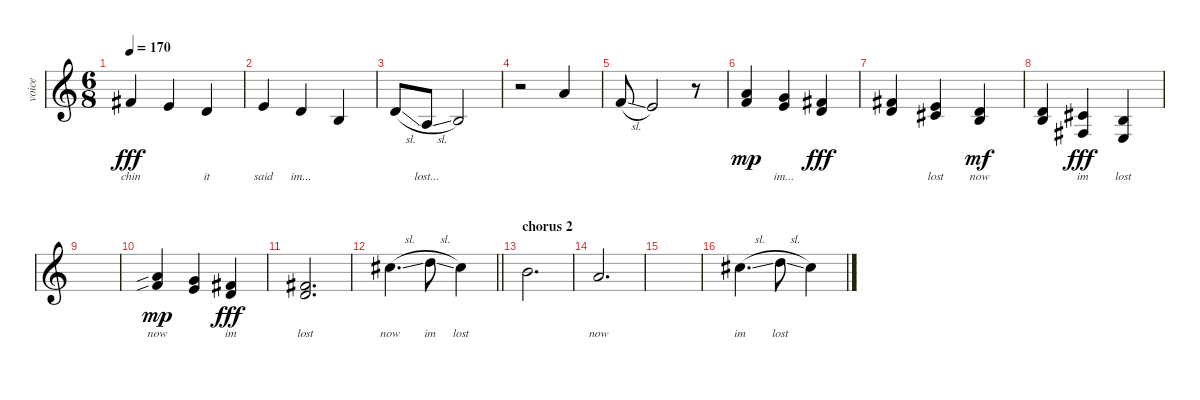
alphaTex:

\track ("voice" "voice") {instrument sopranosax}
\staff {score}
\tuning (E4 B3 G3 D3 A2 E2) {hide}
\ts (6 8)
\tempo 170
\clef g2
\ks c
2.1{t}.4{lyrics (0 "chin") lyrics (1 "") lyrics (2 "") lyrics (3 "") lyrics (4 "") dy fff} 0.1.4{lyrics (0 "") lyrics (1 "") lyrics (2 "") lyrics (3 "") lyrics (4 "")} 3.2.4{lyrics (0 "it") lyrics (1 "") lyrics (2 "") lyrics (3 "") lyrics (4 "")} |
0.1.4{lyrics (0 "said") lyrics (1 "") lyrics (2 "") lyrics (3 "") lyrics (4 "")} 3.2.4{lyrics (0 "im...") lyrics (1 "") lyrics (2 "") lyrics (3 "") lyrics (4 "")} 0.2.4{lyrics (0 "") lyrics (1 "") lyrics (2 "") lyrics (3 "") lyrics (4 "")} |
7.3{sl}.8{lyrics (0 "") lyrics (1 "") lyrics (2 "") lyrics (3 "") lyrics (4 "")} 2.3{sl}.8{lyrics (0 "lost...") lyrics (1 "") lyrics (2 "") lyrics (3 "") lyrics (4 "")} 4.3.2{lyrics (0 "") lyrics (1 "") lyrics (2 "") lyrics (3 "") lyrics (4 "")} |
r.2 5.1.4{lyrics (0 "") lyrics (1 "") lyrics (2 "") lyrics (3 "") lyrics (4 "")} |
1.1{sl}.8{lyrics (0 "") lyrics (1 "") lyrics (2 "") lyrics (3 "") lyrics (4 "")} 0.1.2{lyrics (0 "") lyrics (1 "") lyrics (2 "") lyrics (3 "") lyrics (4 "")} r.8 |
(1.1 10.2).4{lyrics (0 "") lyrics (1 "") lyrics (2 "") lyrics (3 "") lyrics (4 "") dy mp} (0.1 8.2).4{lyrics (0 "im...") lyrics (1 "") lyrics (2 "") lyrics (3 "") lyrics (4 "")} (2.1 3.2).4{lyrics (0 "") lyrics (1 "") lyrics (2 "") lyrics (3 "") lyrics (4 "") dy fff} |
(2.1 3.2).4{lyrics (0 "") lyrics (1 "") lyrics (2 "") lyrics (3 "") lyrics (4 "")} (0.1 2.2).4{lyrics (0 "lost") lyrics (1 "") lyrics (2 "") lyrics (3 "") lyrics (4 "")} (0.2 7.3).4{lyrics (0 "now") lyrics (1 "") lyrics (2 "") lyrics (3 "") lyrics (4 "") dy mf} |
(0.2 7.3).4{lyrics (0 "") lyrics (1 "") lyrics (2 "") lyrics (3 "") lyrics (4 "")} (2.2 4.4).4{lyrics (0 "im") lyrics (1 "") lyrics (2 "") lyrics (3 "") lyrics (4 "") dy fff} (0.2 2.4).4{lyrics (0 "lost") lyrics (1 "") lyrics (2 "") lyrics (3 "") lyrics (4 "")} |
|
(1.1{sib} 10.2{sib}).4{lyrics (0 "now") lyrics (1 "") lyrics (2 "") lyrics (3 "") lyrics (4 "") dy mp} (0.1 8.2).4{lyrics (0 "") lyrics (1 "") lyrics (2 "") lyrics (3 "") lyrics (4 "")} (2.1 3.2).4{lyrics (0 "im") lyrics (1 "") lyrics (2 "") lyrics (3 "") lyrics (4 "") dy fff} |
(2.1 3.2).2{d lyrics (0 "lost") lyrics (1 "") lyrics (2 "") lyrics (3 "") lyrics (4 "")} |
\barLineRight lightlight
9.1{sl}.4{d lyrics (0 "now") lyrics (1 "") lyrics (2 "") lyrics (3 "") lyrics (4 "")} 10.1{sl}.8{lyrics (0 "im") lyrics (1 "") lyrics (2 "") lyrics (3 "") lyrics (4 "")} 9.1.4{lyrics (0 "lost") lyrics (1 "") lyrics (2 "") lyrics (3 "") lyrics (4 "")} |
\section ("" "chorus 2")
7.1.2{d lyrics (0 "") lyrics (1 "") lyrics (2 "") lyrics (3 "") lyrics (4 "")} |
5.1.2{d lyrics (0 "now") lyrics (1 "") lyrics (2 "") lyrics (3 "") lyrics (4 "")} |
|
9.1{sl}.4{d lyrics (0 "im") lyrics (1 "") lyrics (2 "") lyrics (3 "") lyrics (4 "")} 10.1{sl}.8{lyrics (0 "lost") lyrics (1 "") lyrics (2 "") lyrics (3 "") lyrics (4 "")} 9.1.4{lyrics (0 "") lyrics (1 "") lyrics (2 "") lyrics (3 "") lyrics (4 "")}
